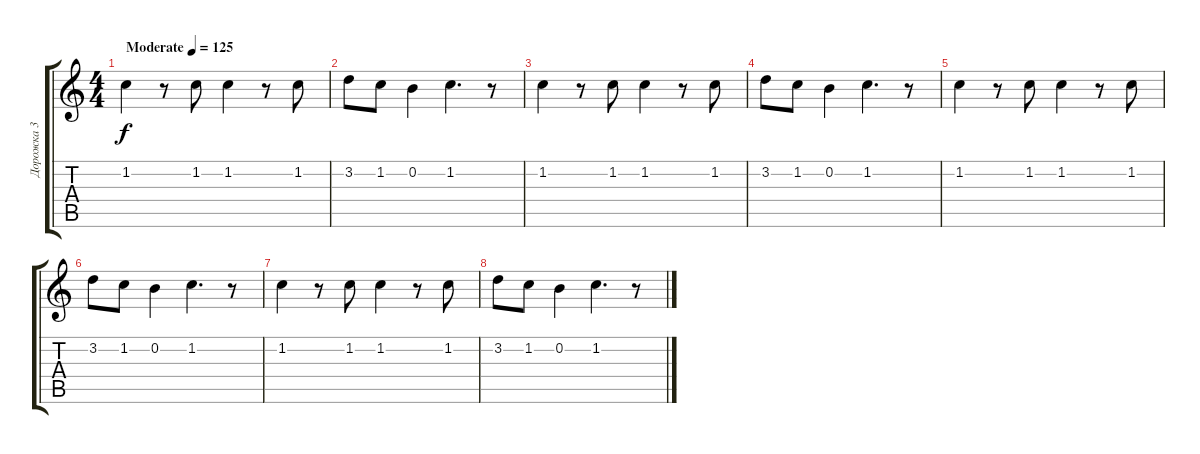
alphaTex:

\track ("Дорожка 3" "Дорожка 3") {instrument distortionguitar}
\staff {score tabs}
\tuning (E4 B3 G3 D3 A2 E2) {hide}
\ts (4 4)
\tempo (125 "Moderate")
\clef g2
\ks c
1.2.4{dy f instrument distortionguitar} r.8 1.2.8 1.2.4 r.8 1.2.8 |
3.2.8 1.2.8 0.2.4 1.2.4{d} r.8 |
1.2.4 r.8 1.2.8 1.2.4 r.8 1.2.8 |
3.2.8 1.2.8 0.2.4 1.2.4{d} r.8 |
1.2.4 r.8 1.2.8 1.2.4 r.8 1.2.8 |
3.2.8 1.2.8 0.2.4 1.2.4{d} r.8 |
1.2.4 r.8 1.2.8 1.2.4 r.8 1.2.8 |
3.2.8 1.2.8 0.2.4 1.2.4{d} r.8
